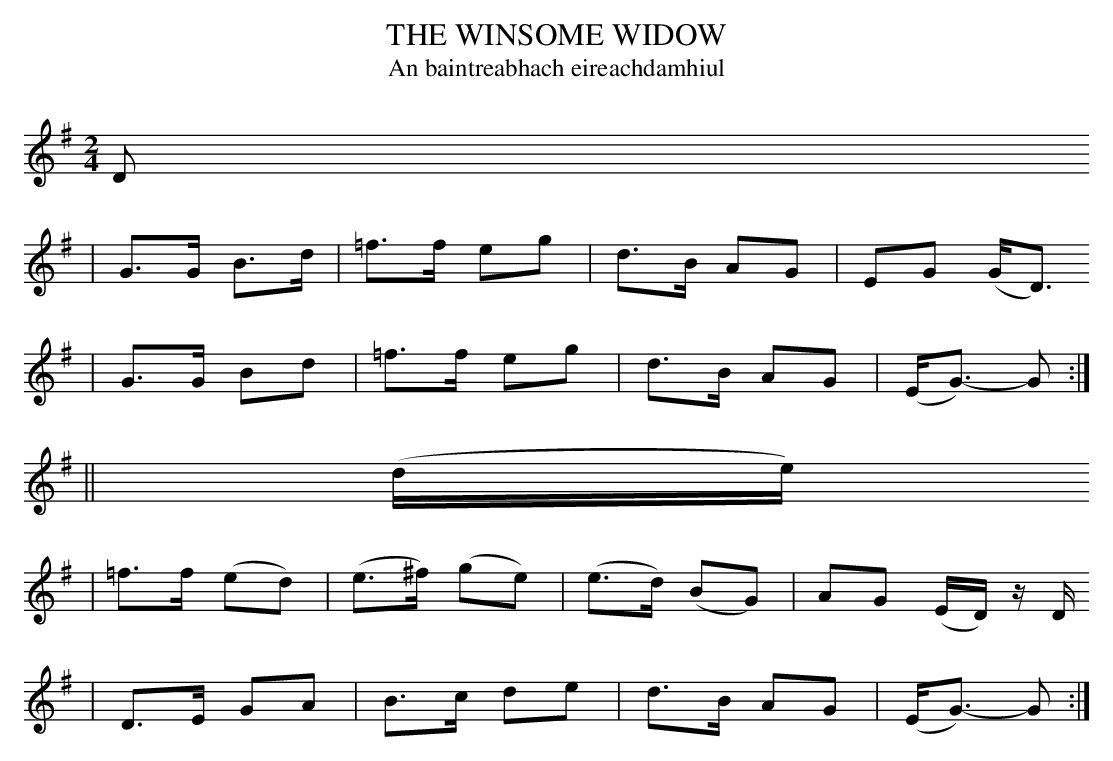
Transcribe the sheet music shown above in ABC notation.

X:1
T: THE WINSOME WIDOW
T: An baintreabhach eireachdamhiul
M: 2/4
L: 1/8
K: G
D
| G>G B>d | =f>f eg | d>B AG | EG (G<D)
| G>G Bd | =f>f eg | d>B AG | (E<G-) G :|
|| (d/e/)
| =f>f (ed) | (e>^f) (ge) | (e>d) (BG) | AG (E/D/) z/D/
| D>E GA | B>c de | d>B AG | (E<G-) G :|
